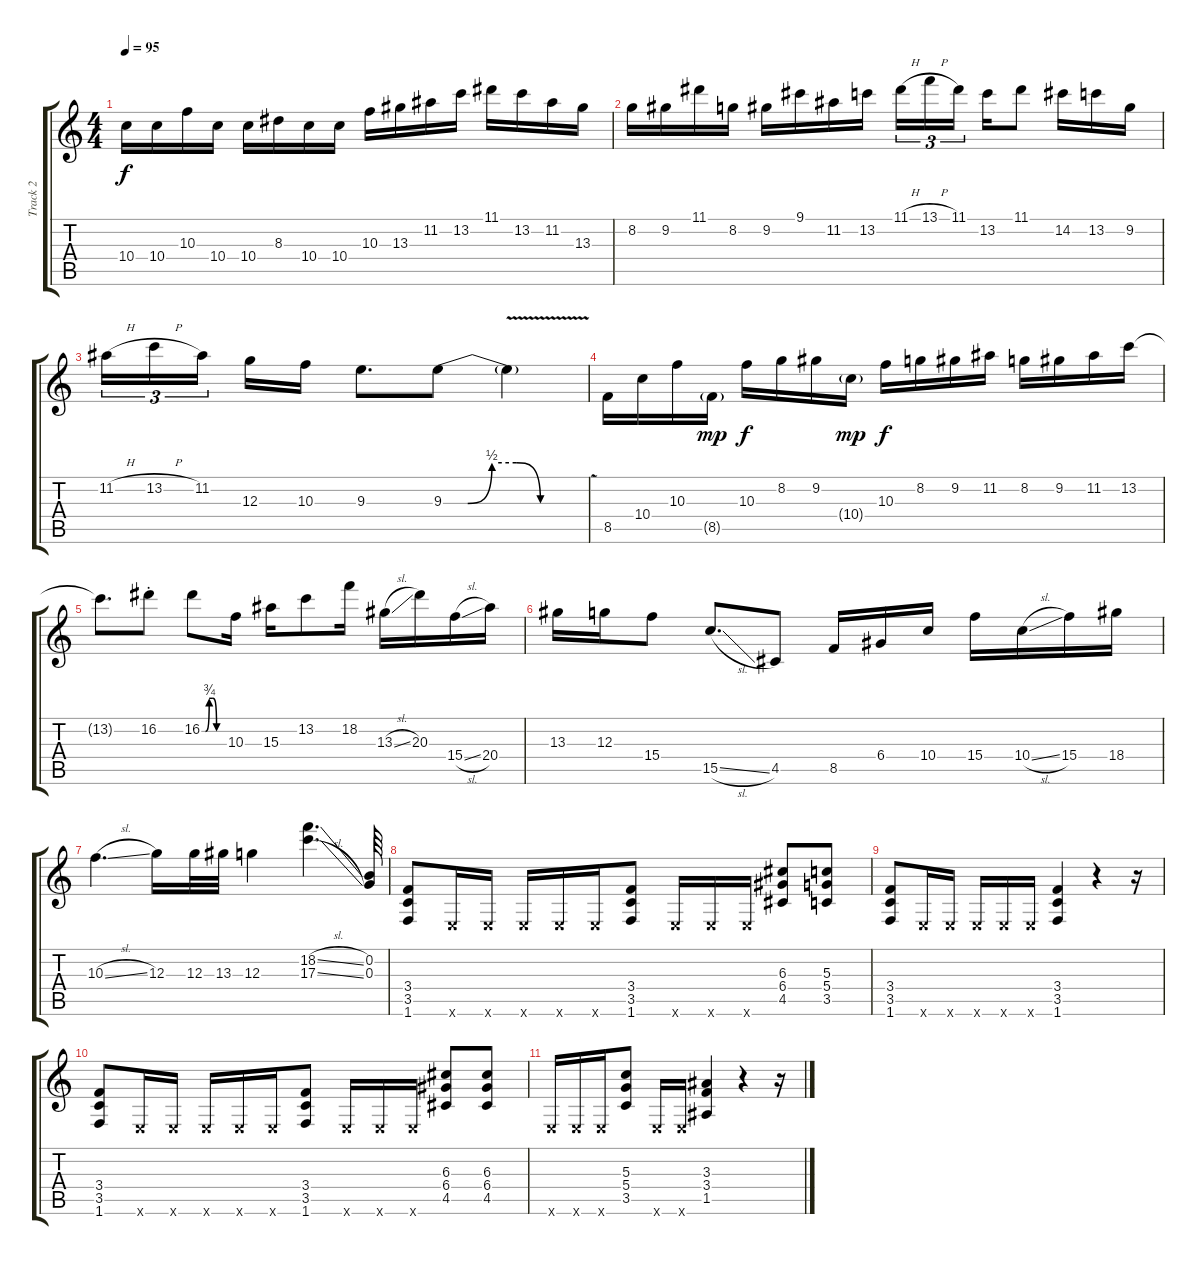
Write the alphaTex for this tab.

\track ("Track 2" "Track 2") {instrument distortionguitar}
\staff {score tabs}
\tuning (E4 B3 G3 D3 A2 E2) {hide}
\ts (4 4)
\tempo 95
\clef g2
\ks c
10.4.16{dy f} 10.4.16 10.3.16 10.4.16 10.4.16 8.3.16 10.4.16 10.4.16 10.3.16 13.3.16 11.2.16 13.2.16 11.1.16 13.2.16 11.2.16 13.3.16 |
8.2.16 9.2.16 11.1.16 8.2.16 9.2.16 9.1.16 11.2.16 13.2.16 11.1{h}.16{tu (3 2)} 13.1{h}.16{tu (3 2)} 11.1.16{tu (3 2) beam splitsecondary} 13.2.16 11.1.8 14.2.16 13.2.16 9.2.16 |
11.2{h}.16{tu (3 2)} 13.2{h}.16{tu (3 2)} 11.2.16{tu (3 2) beam splitsecondary} 12.3.16 10.3.16 9.3.8{d} 9.3{be (custom 0 0 10 0 20 2 30 2 40 0 60 0)}.8 9.3{v t}.4 |
8.5.16 10.4.16 10.3.16 8.5{g}.16{dy mp} 10.3.16{dy f} 8.2.16 9.2.16 10.4{g}.16{dy mp} 10.3.16{dy f} 8.2.16 9.2.16 11.2.16 8.2.16 9.2.16 11.2.16 13.2.16 |
13.2{t}.8{d} 16.2{st}.8 16.2{be (custom 0 0 10 0 20 3 30 3 40 0 60 0)}.8 10.3.16 15.3.16 13.2.8 18.2.16 13.3{sl}.16 20.3.16 15.4{sl}.16 20.4.16 |
13.3.16 12.3.16 15.4.8 15.5{sl}.8{d} 4.5.8 8.5.16 6.4.16 10.4.16 15.4.16 10.4{sl}.16 15.4.16 18.4.16 |
10.3{sl}.4{d} 12.3.16 12.3.32 13.3.32 12.3.4 (18.2{sl} 17.3{sl}).4{d} (0.2 0.3).64 |
(3.4 3.5 1.6).8 0.6{x}.16 0.6{x}.16 0.6{x}.16 0.6{x}.16 0.6{x}.16 (3.4 3.5 1.6).8 0.6{x}.16 0.6{x}.16 0.6{x}.16 (6.3 6.4 4.5).8 (5.3 5.4 3.5).8 |
(3.4 3.5 1.6).8 0.6{x}.16 0.6{x}.16 0.6{x}.16 0.6{x}.16 0.6{x}.16 (3.4 3.5 1.6).4 r.4 r.16 |
(3.4 3.5 1.6).8 0.6{x}.16 0.6{x}.16 0.6{x}.16 0.6{x}.16 0.6{x}.16 (3.4 3.5 1.6).8 0.6{x}.16 0.6{x}.16 0.6{x}.16 (6.3 6.4 4.5).8 (6.3 6.4 4.5).8 |
0.6{x}.16 0.6{x}.16 0.6{x}.16 (5.3 5.4 3.5).8 0.6{x}.16 0.6{x}.16 (3.3 3.4 1.5).4 r.4 r.16
